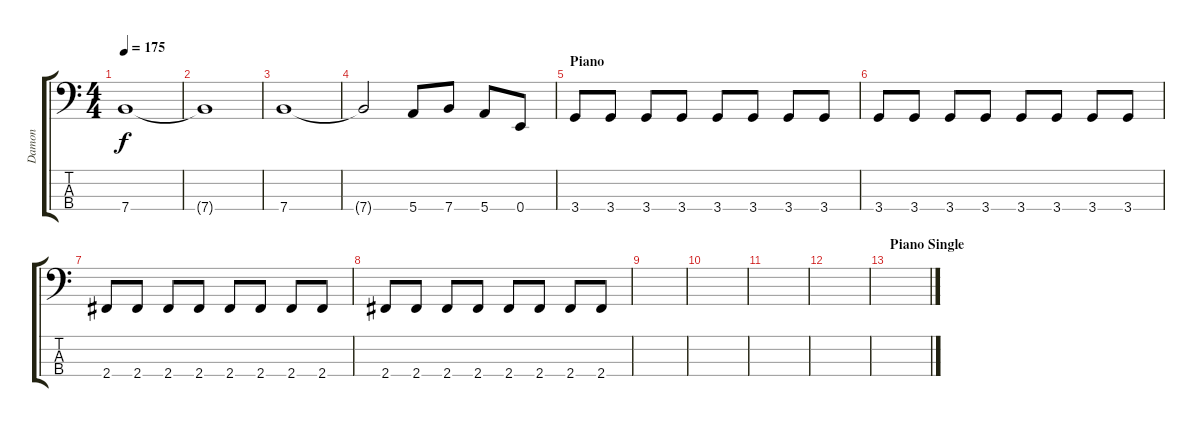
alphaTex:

\track ("Damon" "Damon") {instrument acousticbass}
\staff {score tabs}
\tuning (G2 D2 A1 E1) {hide}
\ts (4 4)
\tempo 175
\clef f4
\ks c
7.4.1{dy f} |
7.4{t}.1 |
7.4.1 |
7.4{t}.2 5.4.8 7.4.8 5.4.8 0.4.8 |
\section ("" "Piano")
3.4.8{volume 6} 3.4.8 3.4.8 3.4.8 3.4.8 3.4.8 3.4.8 3.4.8 |
3.4.8 3.4.8 3.4.8 3.4.8 3.4.8 3.4.8 3.4.8 3.4.8 |
2.4.8 2.4.8 2.4.8 2.4.8 2.4.8 2.4.8 2.4.8 2.4.8 |
2.4.8 2.4.8 2.4.8 2.4.8 2.4.8 2.4.8 2.4.8 2.4.8 |
|
|
|
|
\section ("" "Piano Single")
